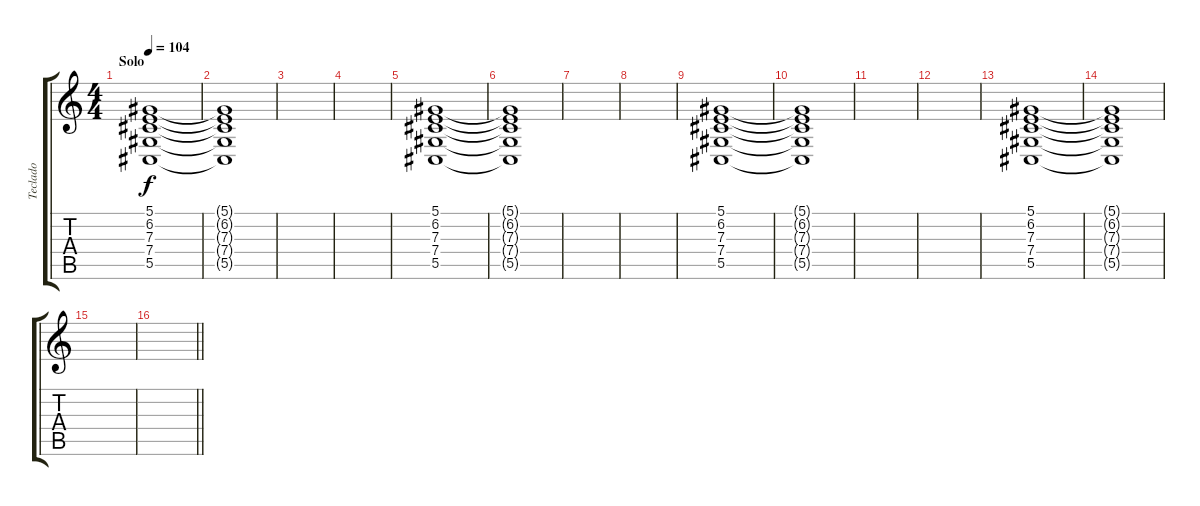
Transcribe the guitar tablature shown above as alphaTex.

\track ("Teclado" "Teclado") {instrument stringensemble1}
\staff {score tabs}
\tuning (Eb4 Bb3 Gb3 Db3 Ab2 Eb2) {hide}
\ts (4 4)
\section ("" "Solo")
\tempo 104
\clef g2
\ks c
(5.1 6.2 7.3 7.4 5.5).1{dy f} |
(5.1{t} 6.2{t} 7.3{t} 7.4{t} 5.5{t}).1 |
|
|
(5.1 6.2 7.3 7.4 5.5).1 |
(5.1{t} 6.2{t} 7.3{t} 7.4{t} 5.5{t}).1 |
|
|
(5.1 6.2 7.3 7.4 5.5).1 |
(5.1{t} 6.2{t} 7.3{t} 7.4{t} 5.5{t}).1 |
|
|
(5.1 6.2 7.3 7.4 5.5).1 |
(5.1{t} 6.2{t} 7.3{t} 7.4{t} 5.5{t}).1 |
|
\barLineRight lightlight
